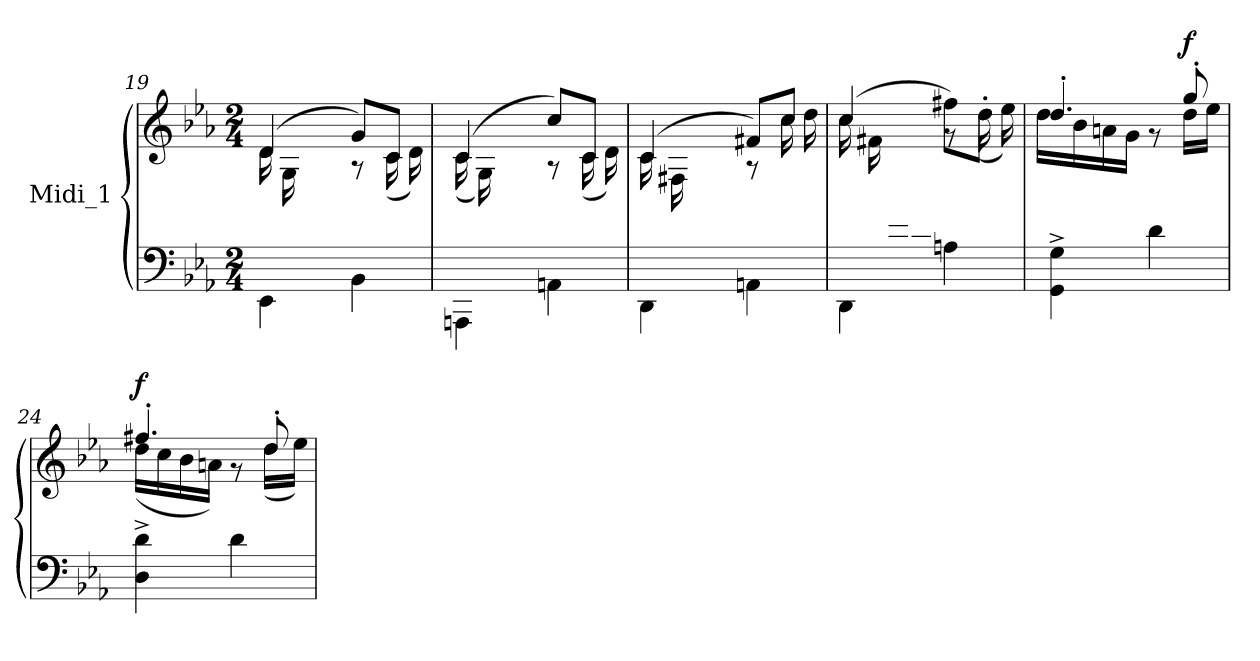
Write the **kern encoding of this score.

**kern	**kern	**dynam
*part1	*part1	*part1
*staff2	*staff1	*staff1/2
*I"Midi_1	*	*
!!LO:PB:g=z
*clefF4	*clefG2	*
*k[b-e-a-]	*k[b-e-a-]	*
*E-:	*E-:	*
*M2/4	*M2/4	*
=19	=19	=19
*^	*^	*
8ryy	4EE-\	(>4d/	16d\LL	.
.	.	.	16G\	.
16F/	.	.	8ryy	.
16E-/JJ	.	.	.	.
4ryy	4BB-\	8g/L)	8r	.
.	.	8c/J	(16c\LL	.
.	.	.	16d\JJ)	.
=20	=20	=20	=20	=20
8ryy	4AAAn\	(>4c/	(16c\LL	.
.	.	.	16G\)	.
16F/	.	.	8ryy	.
16E-/JJ	.	.	.	.
4ryy	4AAn\	8cc/L)	8r	.
.	.	8c/J	(16c\LL	.
.	.	.	16d\JJ)	.
=21	=21	=21	=21	=21
8ryy	4DD\	(>4c/	16c\LL	.
.	.	.	16F#X\	.
16En/	.	.	8ryy	.
16D/JJ	.	.	.	.
4ryy	4AAn\	8f#X/L)	8r	.
.	.	8cc/J	16cc\LL	.
.	.	.	16dd\JJ	.
=22	=22	=22	=22	=22
8ryy	4DD\	(>4cc/	16cc\LL	.
.	.	.	16f#X\	.
16en/	.	.	8ryy	.
16d/JJ	.	.	.	.
4ryy	4An\	8ff#X\L)	8r	.
.	.	8dd'\J	(16dd\LL	.
.	.	.	16ee-\JJ)	.
*v	*v	*	*	*
=23	=23	=23	=23
4GG\^ 4G\^	4.dd'/	16dd\LL	.
.	.	16b-\	.
.	.	16an\	.
.	.	16g\JJ	.
4d\	.	8r	.
!	!	!	!LO:DY:a
.	8gg'/	16dd\LL	f
.	.	16ee-\JJ	.
!!LO:LB:g=z	!!
=24	=24	=24	=24
!	!	!	!LO:DY:a
4D\^ 4d\^	4.ff#X'/	(16dd\LL	f
.	.	16cc\	.
.	.	16b-\	.
.	.	16an\JJ)	.
4d\	.	8r	.
.	8dd'/	(16dd\LL	.
.	.	16ee-\JJ)	.
*	*v	*v	*
=	=	=
*-	*-	*-
